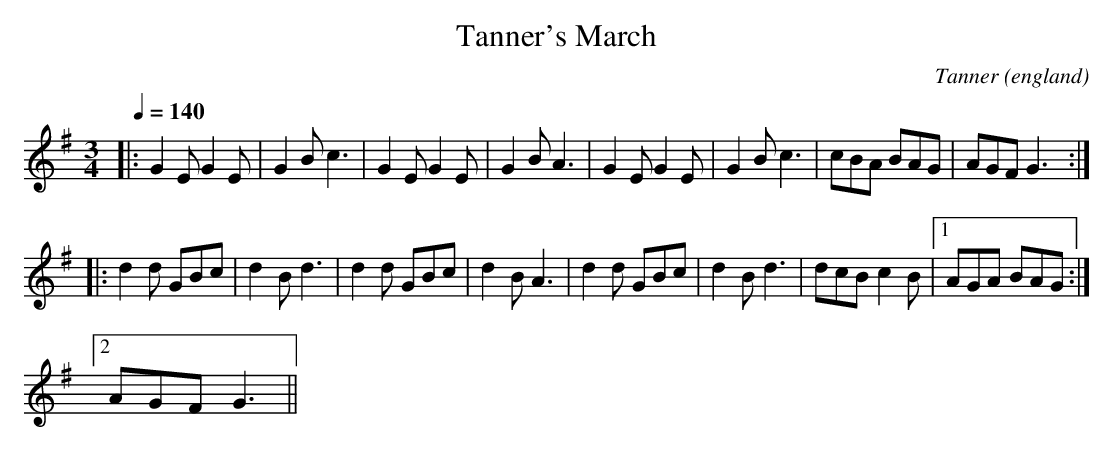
X:1
T:Tanner's March
O:england
M:3/4
L:1/8
Q:1/4=140
C:Tanner
K:Em
|: G2EG2E |G2Bc3 |G2EG2E |G2BA3 |G2EG2E |G2Bc3 |cBA BAG |AGF G3 :|
|: d2d GBc |d2Bd3 |d2d GBc |d2BA3 |d2d GBc |d2Bd3 |dcBc2B |1AGA BAG :|2
AGF G3||
